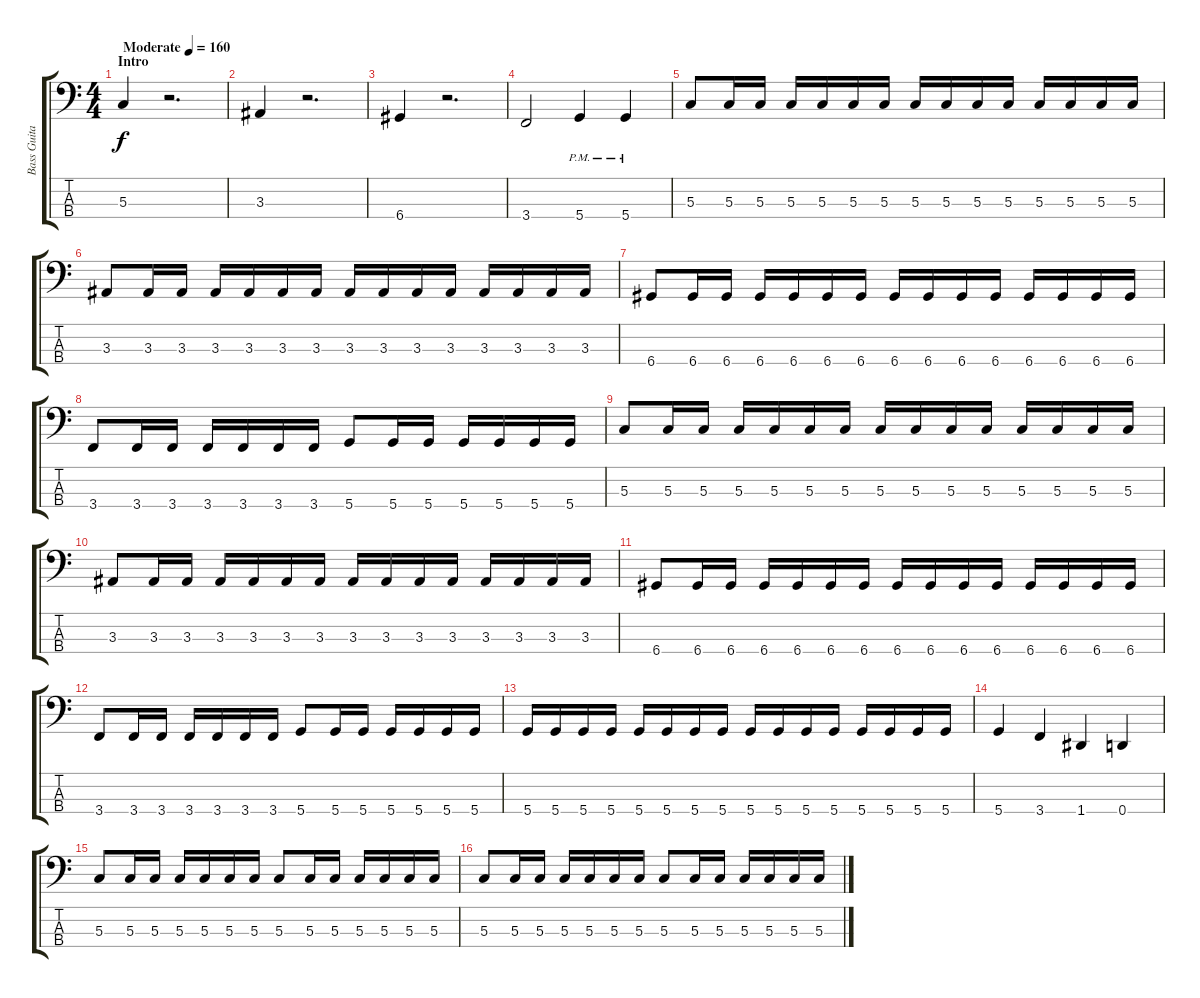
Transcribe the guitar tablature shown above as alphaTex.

\track ("Bass Guitar - Frédéric Leclercq" "Bass Guita") {instrument electricbasspick}
\staff {score tabs}
\tuning (F2 C2 G1 D1) {hide}
\ts (4 4)
\section ("" "Intro")
\tempo (160 "Moderate")
\clef f4
\ks c
5.3.4{dy f instrument electricbasspick} r.2{d} |
3.3.4 r.2{d} |
6.4.4 r.2{d} |
3.4.2 5.4{pm}.4 5.4{pm}.4 |
5.3.8 5.3.16 5.3.16 5.3.16 5.3.16 5.3.16 5.3.16 5.3.16 5.3.16 5.3.16 5.3.16 5.3.16 5.3.16 5.3.16 5.3.16 |
3.3.8 3.3.16 3.3.16 3.3.16 3.3.16 3.3.16 3.3.16 3.3.16 3.3.16 3.3.16 3.3.16 3.3.16 3.3.16 3.3.16 3.3.16 |
6.4.8 6.4.16 6.4.16 6.4.16 6.4.16 6.4.16 6.4.16 6.4.16 6.4.16 6.4.16 6.4.16 6.4.16 6.4.16 6.4.16 6.4.16 |
3.4.8 3.4.16 3.4.16 3.4.16 3.4.16 3.4.16 3.4.16 5.4.8 5.4.16 5.4.16 5.4.16 5.4.16 5.4.16 5.4.16 |
5.3.8 5.3.16 5.3.16 5.3.16 5.3.16 5.3.16 5.3.16 5.3.16 5.3.16 5.3.16 5.3.16 5.3.16 5.3.16 5.3.16 5.3.16 |
3.3.8 3.3.16 3.3.16 3.3.16 3.3.16 3.3.16 3.3.16 3.3.16 3.3.16 3.3.16 3.3.16 3.3.16 3.3.16 3.3.16 3.3.16 |
6.4.8 6.4.16 6.4.16 6.4.16 6.4.16 6.4.16 6.4.16 6.4.16 6.4.16 6.4.16 6.4.16 6.4.16 6.4.16 6.4.16 6.4.16 |
3.4.8 3.4.16 3.4.16 3.4.16 3.4.16 3.4.16 3.4.16 5.4.8 5.4.16 5.4.16 5.4.16 5.4.16 5.4.16 5.4.16 |
5.4.16 5.4.16 5.4.16 5.4.16 5.4.16 5.4.16 5.4.16 5.4.16 5.4.16 5.4.16 5.4.16 5.4.16 5.4.16 5.4.16 5.4.16 5.4.16 |
5.4.4 3.4.4 1.4.4 0.4.4 |
5.3.8 5.3.16 5.3.16 5.3.16 5.3.16 5.3.16 5.3.16 5.3.8 5.3.16 5.3.16 5.3.16 5.3.16 5.3.16 5.3.16 |
5.3.8 5.3.16 5.3.16 5.3.16 5.3.16 5.3.16 5.3.16 5.3.8 5.3.16 5.3.16 5.3.16 5.3.16 5.3.16 5.3.16
